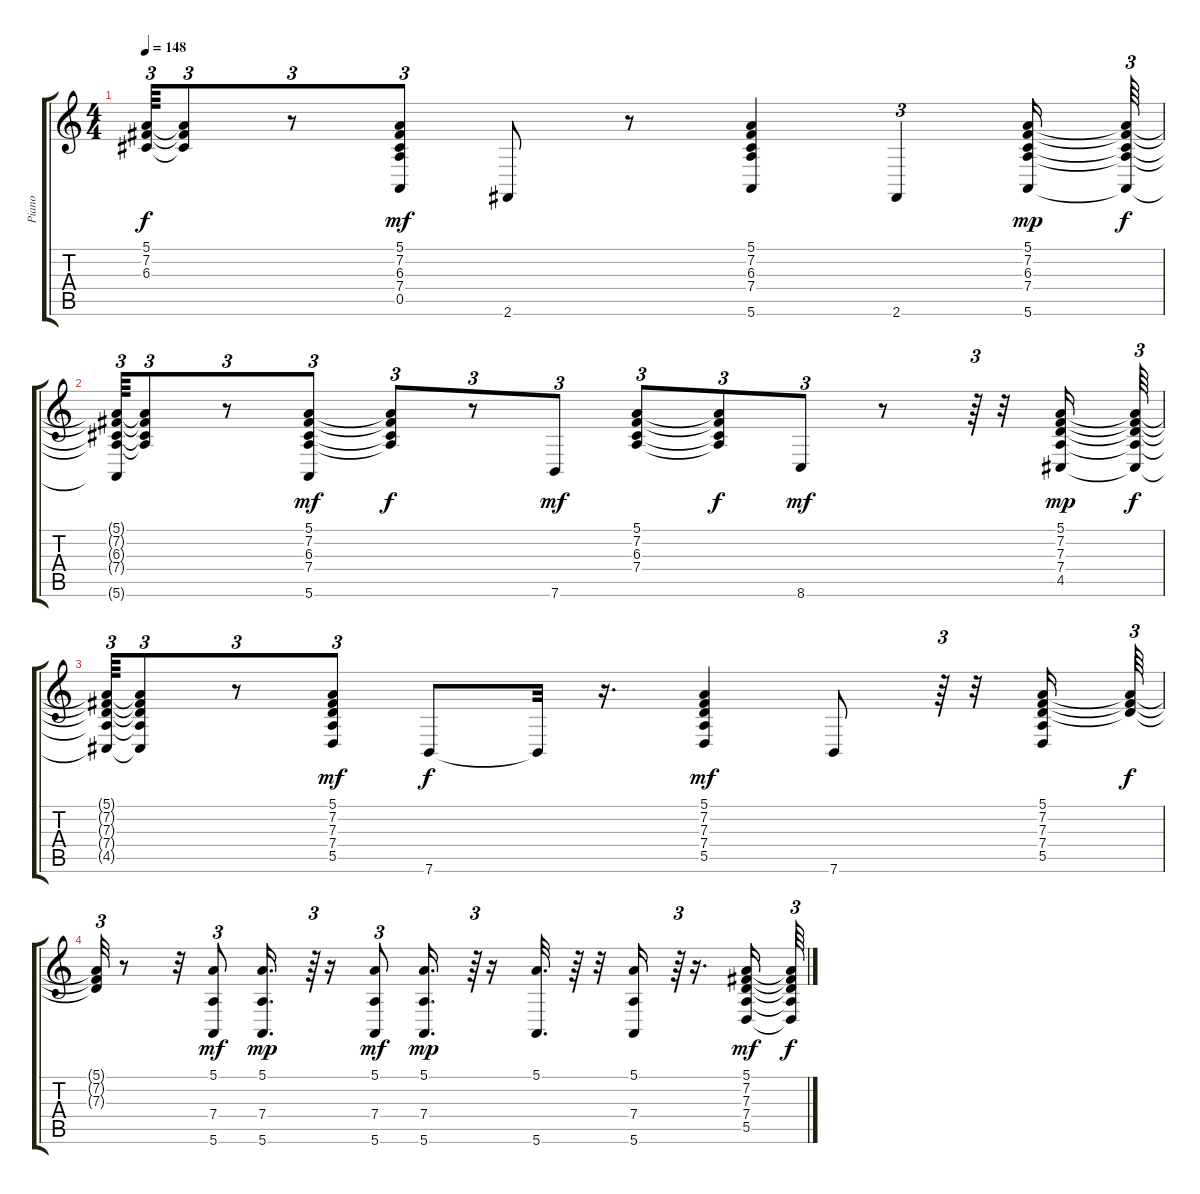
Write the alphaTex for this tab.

\track ("Piano" "Piano") {instrument acousticgrandpiano}
\staff {score tabs}
\tuning (E4 B3 G3 D3 A2 E2) {hide}
\ts (4 4)
\tempo 148
\clef g2
\ks c
(5.1{t} 7.2{t} 6.3{t}).64{tu (3 2) dy f} (5.1{t} 7.2{t} 6.3{t}).8{tu (3 2)} r.8{tu (3 2)} (5.1 7.2 6.3 7.4 0.5).8{tu (3 2) dy mf} 2.6.8 r.8 (5.1 7.2 6.3 7.4 5.6).4 2.6.4{tu (3 2)} (5.1 7.2 6.3 7.4 5.6).16{dy mp} (5.1{t} 7.2{t} 6.3{t} 7.4{t} 5.6{t}).64{tu (3 2) dy f} |
(5.1{t} 7.2{t} 6.3{t} 7.4{t} 5.6{t}).64{tu (3 2)} (5.1{t} 7.2{t} 6.3{t} 7.4{t}).8{tu (3 2)} r.8{tu (3 2)} (5.1 7.2 6.3 7.4 5.6).8{tu (3 2) dy mf} (5.1{t} 7.2{t} 6.3{t} 7.4{t}).8{tu (3 2) dy f} r.8{tu (3 2)} 7.6.8{tu (3 2) dy mf} (5.1 7.2 6.3 7.4).8{tu (3 2)} (5.1{t} 7.2{t} 6.3{t} 7.4{t}).8{tu (3 2) dy f} 8.6.8{tu (3 2) dy mf} r.8 r.64{tu (3 2)} r.32 (5.1 7.2 7.3 7.4 4.5).16{dy mp} (5.1{t} 7.2{t} 7.3{t} 7.4{t} 4.5{t}).64{tu (3 2) dy f} |
(5.1{t} 7.2{t} 7.3{t} 7.4{t} 4.5{t}).64{tu (3 2)} (5.1{t} 7.2{t} 7.3{t} 7.4{t} 4.5{t}).8{tu (3 2)} r.8{tu (3 2)} (5.1 7.2 7.3 7.4 5.5).8{tu (3 2) dy mf} 7.6.8{dy f} 7.6{t}.32 r.16{d} (5.1 7.2 7.3 7.4 5.5).4{dy mf} 7.6.8 r.64{tu (3 2)} r.32 (5.1 7.2 7.3 7.4 5.5).16 (5.1{t} 7.2{t} 7.3{t}).64{tu (3 2) dy f} |
(5.1{t} 7.2{t} 7.3{t}).32{tu (3 2)} r.8 r.32 (5.1 7.4 5.6).8{tu (3 2) dy mf} (5.1 7.4 5.6).16{d dy mp} r.64{tu (3 2)} r.16 (5.1 7.4 5.6).8{tu (3 2) dy mf} (5.1 7.4 5.6).16{d dy mp} r.64{tu (3 2)} r.16 (5.1 5.6).32{d} r.64 r.32 (5.1 7.4 5.6).16 r.64{tu (3 2)} r.16{d} (5.1 7.2 7.3 7.4 5.5).16{dy mf} (5.1{t} 7.2{t} 7.3{t} 7.4{t} 5.5{t}).64{tu (3 2) dy f}
